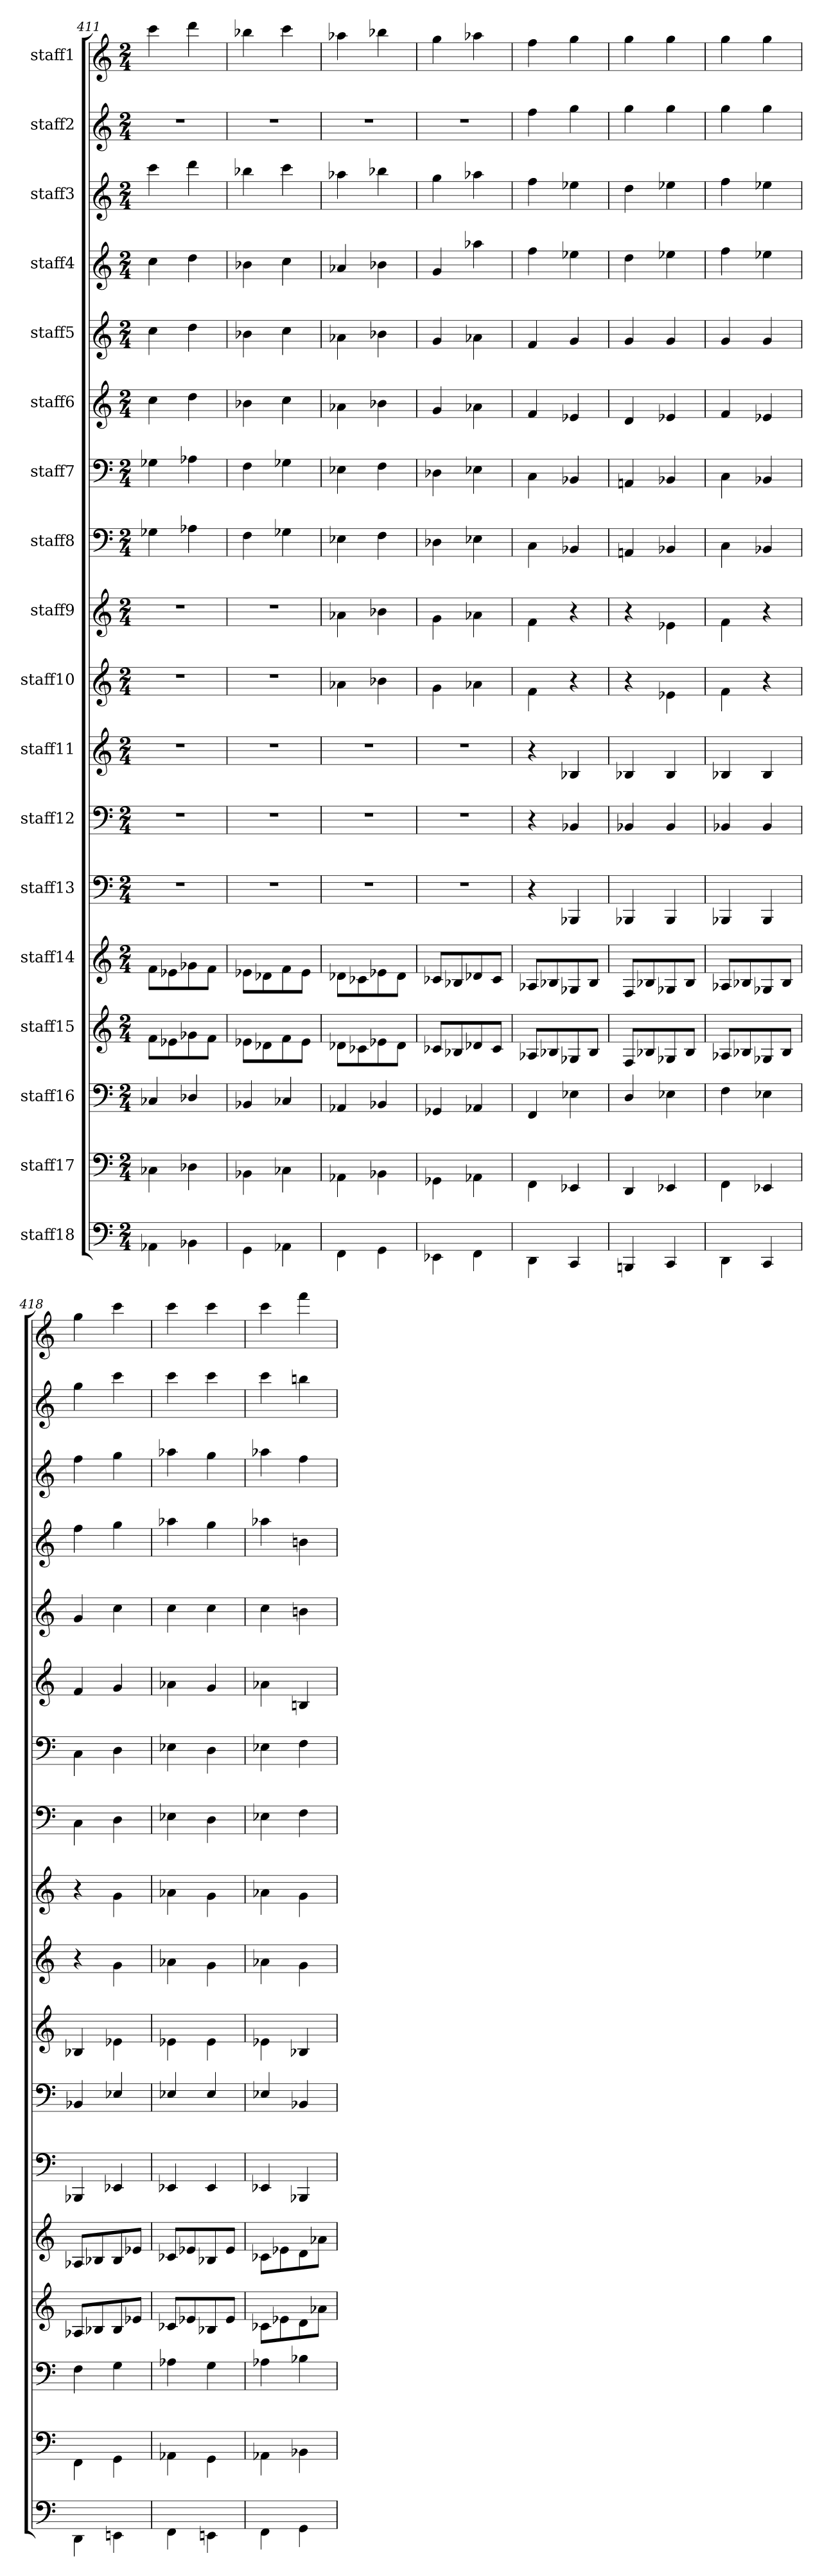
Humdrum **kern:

**kern	**kern	**kern	**kern	**kern	**kern	**kern	**kern	**kern	**kern	**kern	**kern	**kern	**kern	**kern	**kern	**kern	**kern
*part18	*part17	*part16	*part15	*part14	*part13	*part12	*part11	*part10	*part9	*part8	*part7	*part6	*part5	*part4	*part3	*part2	*part1
*staff18	*staff17	*staff16	*staff15	*staff14	*staff13	*staff12	*staff11	*staff10	*staff9	*staff8	*staff7	*staff6	*staff5	*staff4	*staff3	*staff2	*staff1
*I"staff18	*I"staff17	*I"staff16	*I"staff15	*I"staff14	*I"staff13	*I"staff12	*I"staff11	*I"staff10	*I"staff9	*I"staff8	*I"staff7	*I"staff6	*I"staff5	*I"staff4	*I"staff3	*I"staff2	*I"staff1
*M2/4	*M2/4	*M2/4	*M2/4	*M2/4	*M2/4	*M2/4	*M2/4	*M2/4	*M2/4	*M2/4	*M2/4	*M2/4	*M2/4	*M2/4	*M2/4	*M2/4	*M2/4
=411	=411	=411	=411	=411	=411	=411	=411	=411	=411	=411	=411	=411	=411	=411	=411	=411	=411
4AA-\	4C-\	4C-/	8f\L	8f\L	2r	2r	2r	2r	2r	4G-\	4G-\	4cc\	4cc\	4cc\	4ccc\	2r	4ccc\
.	.	.	8e-\	8e-\	.	.	.	.	.	.	.	.	.	.	.	.	.
4BB-\	4D-\	4D-/	8g-\	8g-\	.	.	.	.	.	4A-\	4A-\	4dd\	4dd\	4dd\	4ddd\	.	4ddd\
.	.	.	8f\J	8f\J	.	.	.	.	.	.	.	.	.	.	.	.	.
=412	=412	=412	=412	=412	=412	=412	=412	=412	=412	=412	=412	=412	=412	=412	=412	=412	=412
4GG\	4BB-\	4BB-/	8e-\L	8e-\L	2r	2r	2r	2r	2r	4F\	4F\	4b-\	4b-\	4b-\	4bb-\	2r	4bb-\
.	.	.	8d-\	8d-\	.	.	.	.	.	.	.	.	.	.	.	.	.
4AA-\	4C-\	4C-/	8f\	8f\	.	.	.	.	.	4G-\	4G-\	4cc\	4cc\	4cc\	4ccc\	.	4ccc\
.	.	.	8e-\J	8e-\J	.	.	.	.	.	.	.	.	.	.	.	.	.
=413	=413	=413	=413	=413	=413	=413	=413	=413	=413	=413	=413	=413	=413	=413	=413	=413	=413
4FF\	4AA-\	4AA-/	8d-\L	8d-\L	2r	2r	2r	4a-\	4a-\	4E-\	4E-\	4a-\	4a-\	4a-/	4aa-\	2r	4aa-\
.	.	.	8c-\	8c-\	.	.	.	.	.	.	.	.	.	.	.	.	.
4GG\	4BB-\	4BB-/	8e-\	8e-\	.	.	.	4b-\	4b-\	4F\	4F\	4b-\	4b-\	4b-\	4bb-\	.	4bb-\
.	.	.	8d-\J	8d-\J	.	.	.	.	.	.	.	.	.	.	.	.	.
=414	=414	=414	=414	=414	=414	=414	=414	=414	=414	=414	=414	=414	=414	=414	=414	=414	=414
4EE-\	4GG-\	4GG-/	8c-/L	8c-/L	2r	2r	2r	4g\	4g\	4D-\	4D-\	4g/	4g/	4g/	4gg\	2r	4gg\
.	.	.	8B-/	8B-/	.	.	.	.	.	.	.	.	.	.	.	.	.
4FF\	4AA-\	4AA-/	8d-/	8d-/	.	.	.	4a-\	4a-\	4E-\	4E-\	4a-\	4a-\	4aa-\	4aa-\	.	4aa-\
.	.	.	8c-/J	8c-/J	.	.	.	.	.	.	.	.	.	.	.	.	.
=415	=415	=415	=415	=415	=415	=415	=415	=415	=415	=415	=415	=415	=415	=415	=415	=415	=415
4DD\	4FF\	4FF/	8A-/L	8A-/L	4r	4r	4r	4f\	4f\	4C\	4C\	4f/	4f/	4ff\	4ff\	4ff\	4ff\
.	.	.	8B-/	8B-/	.	.	.	.	.	.	.	.	.	.	.	.	.
4CC/	4EE-/	4E-\	8G-/	8G-/	4BBB-/	4BB-/	4B-/	4r	4r	4BB-/	4BB-/	4e-/	4g/	4ee-\	4ee-\	4gg\	4gg\
.	.	.	8B-/J	8B-/J	.	.	.	.	.	.	.	.	.	.	.	.	.
=416	=416	=416	=416	=416	=416	=416	=416	=416	=416	=416	=416	=416	=416	=416	=416	=416	=416
4BBBn/	4DD/	4D/	8F/L	8F/L	4BBB-/	4BB-/	4B-/	4r	4r	4AAn/	4AAn/	4d/	4g/	4dd\	4dd\	4gg\	4gg\
.	.	.	8B-/	8B-/	.	.	.	.	.	.	.	.	.	.	.	.	.
4CC/	4EE-/	4E-\	8G-/	8G-/	4BBB-/	4BB-/	4B-/	4e-\	4e-\	4BB-/	4BB-/	4e-/	4g/	4ee-\	4ee-\	4gg\	4gg\
.	.	.	8B-/J	8B-/J	.	.	.	.	.	.	.	.	.	.	.	.	.
=417	=417	=417	=417	=417	=417	=417	=417	=417	=417	=417	=417	=417	=417	=417	=417	=417	=417
4DD\	4FF\	4F\	8A-/L	8A-/L	4BBB-/	4BB-/	4B-/	4f\	4f\	4C\	4C\	4f/	4g/	4ff\	4ff\	4gg\	4gg\
.	.	.	8B-/	8B-/	.	.	.	.	.	.	.	.	.	.	.	.	.
4CC/	4EE-/	4E-\	8G-/	8G-/	4BBB-/	4BB-/	4B-/	4r	4r	4BB-/	4BB-/	4e-/	4g/	4ee-\	4ee-\	4gg\	4gg\
.	.	.	8B-/J	8B-/J	.	.	.	.	.	.	.	.	.	.	.	.	.
=418	=418	=418	=418	=418	=418	=418	=418	=418	=418	=418	=418	=418	=418	=418	=418	=418	=418
4DD\	4FF\	4F\	8A-/L	8A-/L	4BBB-/	4BB-/	4B-/	4r	4r	4C\	4C\	4f/	4g/	4ff\	4ff\	4gg\	4gg\
.	.	.	8B-/	8B-/	.	.	.	.	.	.	.	.	.	.	.	.	.
4EEn\	4GG\	4G\	8B-/	8B-/	4EE-/	4E-/	4e-\	4g\	4g\	4D\	4D\	4g/	4cc\	4gg\	4gg\	4ccc\	4ccc\
.	.	.	8e-/J	8e-/J	.	.	.	.	.	.	.	.	.	.	.	.	.
=419	=419	=419	=419	=419	=419	=419	=419	=419	=419	=419	=419	=419	=419	=419	=419	=419	=419
4FF\	4AA-\	4A-\	8c-/L	8c-/L	4EE-/	4E-/	4e-\	4a-\	4a-\	4E-\	4E-\	4a-\	4cc\	4aa-\	4aa-\	4ccc\	4ccc\
.	.	.	8e-/	8e-/	.	.	.	.	.	.	.	.	.	.	.	.	.
4EEn\	4GG\	4G\	8B-/	8B-/	4EE-/	4E-/	4e-\	4g\	4g\	4D\	4D\	4g/	4cc\	4gg\	4gg\	4ccc\	4ccc\
.	.	.	8e-/J	8e-/J	.	.	.	.	.	.	.	.	.	.	.	.	.
=420	=420	=420	=420	=420	=420	=420	=420	=420	=420	=420	=420	=420	=420	=420	=420	=420	=420
4FF\	4AA-\	4A-\	8c-\L	8c-\L	4EE-/	4E-/	4e-\	4a-\	4a-\	4E-\	4E-\	4a-\	4cc\	4aa-\	4aa-\	4ccc\	4ccc\
.	.	.	8e-\	8e-\	.	.	.	.	.	.	.	.	.	.	.	.	.
4GG\	4BB-\	4B-\	8d\	8d\	4BBB-/	4BB-/	4B-/	4g\	4g\	4F\	4F\	4Bn/	4bn\	4bn\	4ff\	4bbn\	4fff\
.	.	.	8a-\J	8a-\J	.	.	.	.	.	.	.	.	.	.	.	.	.
=	=	=	=	=	=	=	=	=	=	=	=	=	=	=	=	=	=
*-	*-	*-	*-	*-	*-	*-	*-	*-	*-	*-	*-	*-	*-	*-	*-	*-	*-
